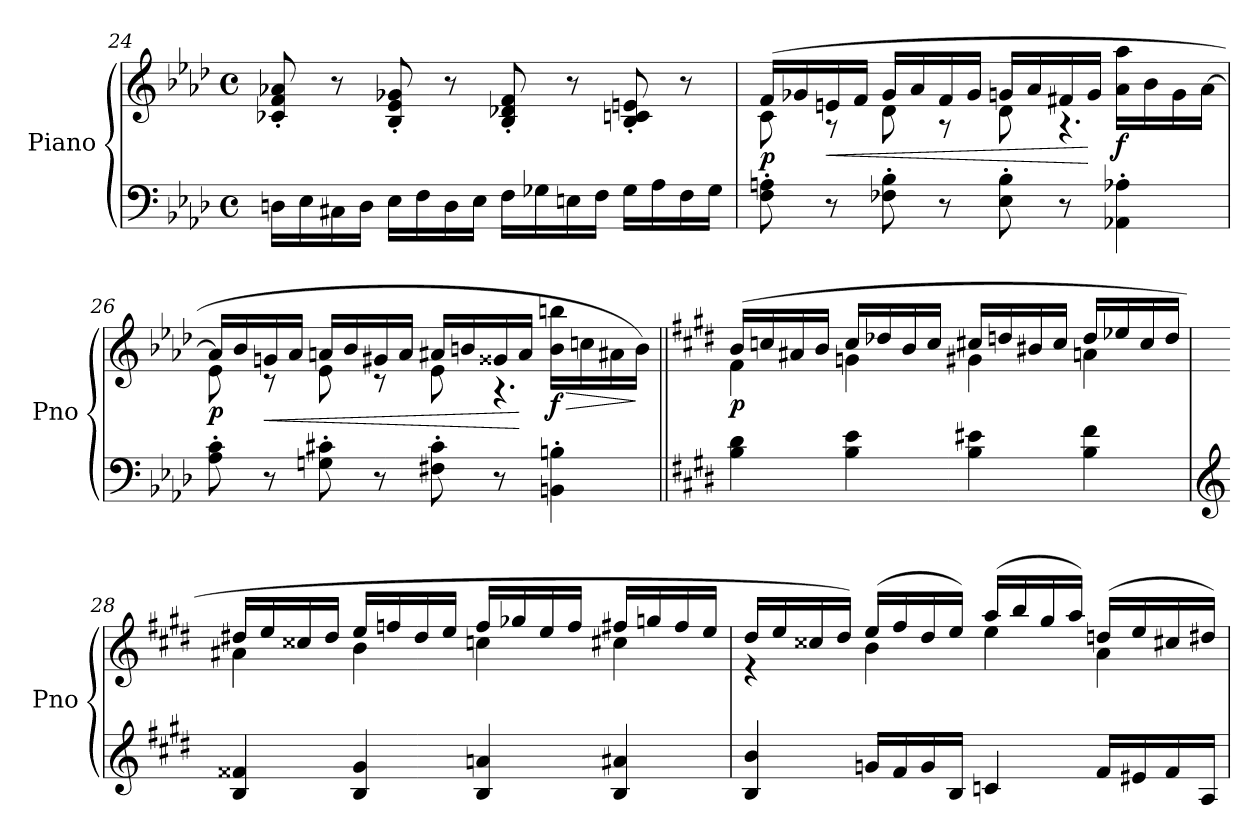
**kern	**kern	**dynam
*part1	*part1	*part1
*staff2	*staff1	*staff1/2
*I"Piano	*	*
*I'Pno	*	*
!!LO:LB:g=z
*clefF4	*clefG2	*
*k[b-e-a-d-]	*k[b-e-a-d-]	*
*M4/4	*M4/4	*
*met(c)	*met(c)	*
=24	=24	=24
16Dn\LL	8c-X/' 8f/' 8a-X/'	.
16E-\	.	.
16C#X\	8r	.
16D\JJ	.	.
16E-\LL	8B-/' 8e-/' 8g-X/'	.
16F\	.	.
16D\	8r	.
16E-\JJ	.	.
16F\LL	8B-/' 8d-X/' 8f/'	.
16G-X\	.	.
16En\	8r	.
16F\JJ	.	.
16G-\LL	8B-/' 8cn/' 8en/'	.
16A-\	.	.
16F\	8r	.
16G-\JJ	.	.
=25	=25	=25
*	*^	*
!	!	!	!LO:DY:b
8F\' 8An\'	(>16f/LL	8c\	p
.	16g-X/	.	.
!	!	!	!LO:HP:b
8r	16en/	8r	<
.	16f/JJ	.	.
8F-X\' 8B-\'	16g-/LL	8d-\	.
.	16a-/	.	.
8r	16f/	8r	.
.	16g-/JJ	.	.
8E-\' 8B-\'	16gn/LL	8d-\	.
.	16a-/	.	.
8r	16f#X/	4.r	.
.	16g/JJ	.	[
!	!	!	!LO:DY:b
4AA-X\' 4A-X\'	16a-\ 16aa-\LL	.	f
.	16b-\	.	.
.	16g\	.	.
.	[16a-\JJ	.	.
!!LO:LB:g=z	!!
=26	=26	=26	=26
!	!	!	!LO:DY:b
8A-\' 8c\'	16a-/LL]	8e-\	p
.	16b-/	.	.
!	!	!	!LO:HP:b
8r	16gn/	8r	<
.	16a-/JJ	.	.
8Gn\' 8c#X\'	16an/LL	8e-\	.
.	16b-/	.	.
8r	16g#X/	8r	.
.	16a/JJ	.	.
8F#X\' 8c#\'	16a#X/LL	8e-\	.
.	16bn/	.	.
8r	16g##X/	4.r	.
.	16a#/JJ	.	[
!	!	!	!LO:HP:b
!	!	!	!LO:DY:n=1:b
4BBn\' 4Bn\'	16b\ 16bbn\LL	.	> f
.	16ccn\	.	.
.	16a#X\	.	.
.	16b\JJ)	.	]
!!LO:LB:g=z	!!
=27||	=27||	=27||	=27||
*k[f#c#g#d#]	*k[f#c#g#d#]	*	*
!	!	!	!LO:DY:b
4B\ 4d#\	(>16b/LL	4f#\	p
.	16ccn/	.	.
.	16a#X/	.	.
.	16b/JJ	.	.
4B\ 4e\	16cc/LL	4gn\	.
.	16dd-X/	.	.
.	16b/	.	.
.	16cc/JJ	.	.
!	!	!	!LO:DY:b
4B\ 4e#X\	16cc#X/LL	4g#X\	other-dynamics
.	16ddn/	.	.
.	16b#X/	.	.
.	16cc#/JJ	.	.
4B\ 4f#\	16dd/LL	4an\	.
.	16ee-X/	.	.
.	16cc#/	.	.
.	16dd/JJ	.	.
=28	=28	=28	=28
*clefG2	*	*	*
4B/ 4f##X/	16dd#X/LL	4a#X\	.
.	16ee/	.	.
.	16cc##X/	.	.
.	16dd#/JJ	.	.
4B/ 4g#/	16ee/LL	4b\	.
.	16ffn/	.	.
.	16dd#/	.	.
.	16ee/JJ	.	.
4B/ 4an/	16ff/LL	4ccn\	.
.	16gg-X/	.	.
.	16ee/	.	.
.	16ff/JJ	.	.
4B/ 4a#X/	16ff#X/LL	4cc#X\	.
.	16ggn/	.	.
.	16ff#/	.	.
.	16ee/JJ	.	.
!!LO:LB:g=z	!!
=29	=29	=29	=29
4B/ 4b/	16dd#/LL	4r	.
.	16ee/	.	.
.	16cc##X/	.	.
.	16dd#/JJ)	.	.
16gn/LL	(>16ee/LL	4b\	.
16f#/	16ff#/	.	.
16g/	16dd#/	.	.
16B/JJ	16ee/JJ)	.	.
4cn/	(>16aa/LL	4ee\	.
.	16bb/	.	.
.	16gg#/	.	.
.	16aa/JJ)	.	.
16f#/LL	(>16ddn/LL	4a\	.
16e#X/	16ee/	.	.
16f#/	16cc#X/	.	.
16A/JJ	16dd#X/JJ)	.	.
*	*v	*v	*
=	=	=
*-	*-	*-
